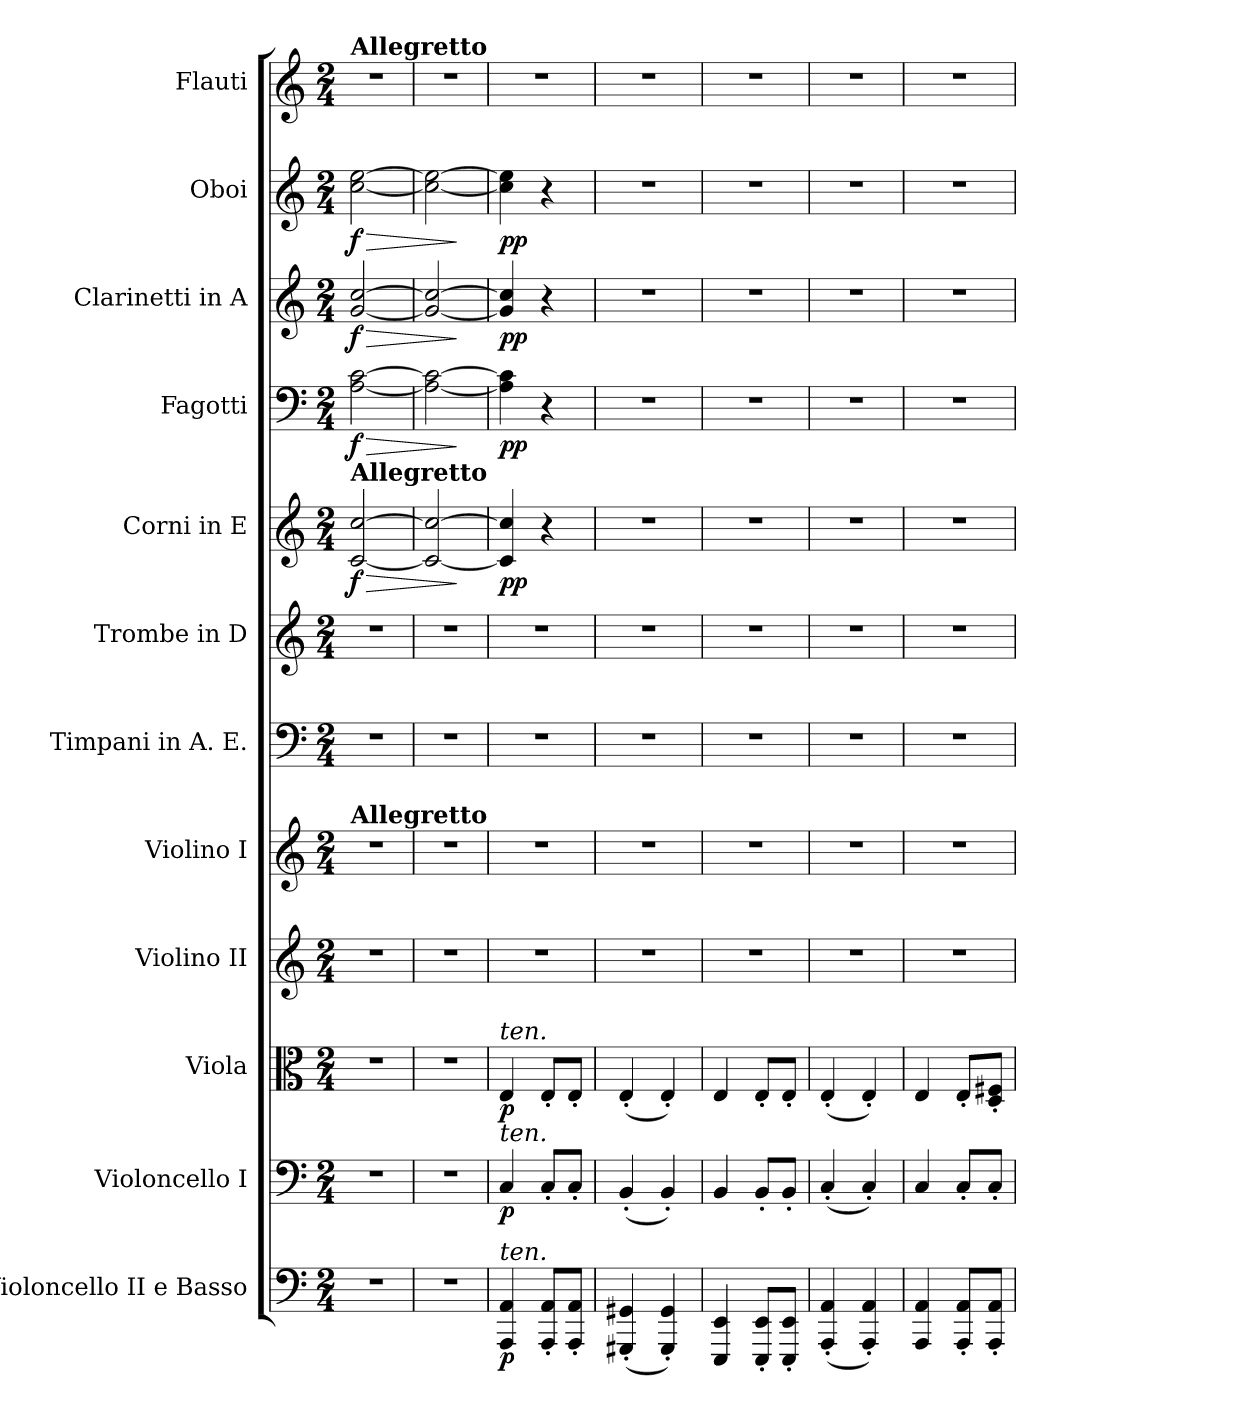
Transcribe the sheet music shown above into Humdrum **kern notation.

**kern	**dynam	**kern	**dynam	**kern	**dynam	**kern	**kern	**kern	**kern	**kern	**dynam	**kern	**dynam	**kern	**dynam	**kern	**dynam	**kern
*part12	*part12	*part11	*part11	*part10	*part10	*part9	*part8	*part7	*part6	*part5	*part5	*part4	*part4	*part3	*part3	*part2	*part2	*part1
*staff12	*staff12	*staff11	*staff11	*staff10	*staff10	*staff9	*staff8	*staff7	*staff6	*staff5	*staff5	*staff4	*staff4	*staff3	*staff3	*staff2	*staff2	*staff1
*I"Violoncello II e Basso	*	*I"Violoncello I	*	*I"Viola	*	*I"Violino II	*I"Violino I	*I"Timpani in A. E.	*I"Trombe in D	*I"Corni in E	*	*I"Fagotti	*	*I"Clarinetti in A	*	*I"Oboi	*	*I"Flauti
*	*	*	*	*	*	*	*	*I'Tp.	*I'Tr.	*I'Corn.	*	*I'Fag.	*	*I'Cl.	*	*I'Ob.	*	*I'Fl.
*clefF4	*	*clefF4	*	*clefC3	*	*clefG2	*clefG2	*clefF4	*clefG2	*clefG2	*	*clefF4	*	*clefG2	*	*clefG2	*	*clefG2
*	*	*	*	*	*	*	*	*	*ITrd-1c-2	*ITrd5c8	*	*	*	*ITrd2c3	*	*	*	*
*k[]	*	*k[]	*	*k[]	*	*k[]	*k[]	*k[]	*k[f#c#]	*k[f#c#g#d#]	*	*k[]	*	*k[f#c#g#]	*	*k[]	*	*k[]
*M2/4	*	*M2/4	*	*M2/4	*	*M2/4	*M2/4	*M2/4	*M2/4	*M2/4	*	*M2/4	*	*M2/4	*	*M2/4	*	*M2/4
=1	=1	=1	=1	=1	=1	=1	=1	=1	=1	=1	=1	=1	=1	=1	=1	=1	=1	=1
!	!	!	!	!	!	!	!	!	!	!	!	!	!	!	!	!	!	!LO:TX:a:B:t=Allegretto
!	!	!	!	!	!	!	!	!	!	!LO:TX:a:B:t=Allegretto	!	!	!	!	!	!	!	!
!	!	!	!	!	!	!	!LO:TX:a:B:t=Allegretto	!	!	!	!	!	!	!	!	!	!	!
!	!	!	!	!	!	!	!	!	!	!	!LO:HP:b	!	!LO:HP:b	!	!LO:HP:b	!	!LO:HP:b	!
!	!	!	!	!	!	!	!	!	!	!	!LO:DY:n=1:b	!	!LO:DY:n=1:b	!	!LO:DY:n=1:b	!	!LO:DY:n=1:b	!
2r	.	2r	.	2r	.	2r	2r	2r	2r	[2Ei/ [2ei/	> f	[2Aj\ [2cZ\	> f	[2ei/ [2aj/	> f	[2ccZ\ [2eei\	> f	2r
=2	=2	=2	=2	=2	=2	=2	=2	=2	=2	=2	=2	=2	=2	=2	=2	=2	=2	=2
2r	.	2r	.	2r	.	2r	2r	2r	2r	2Ei/_ 2ei/_	.	2Aj\_ 2cZ\_	.	2ei/_ 2aj/_	.	2ccZ\_ 2eei\_	.	2r
.	.	.	.	.	.	.	.	.	.	.	]	.	]	.	]	.	]	.
=3	=3	=3	=3	=3	=3	=3	=3	=3	=3	=3	=3	=3	=3	=3	=3	=3	=3	=3
!	!	!	!	!LO:TX:a:i:t=ten.	!	!	!	!	!	!	!	!	!	!	!	!	!	!
!	!	!LO:TX:a:i:t=ten.	!	!	!	!	!	!	!	!	!	!	!	!	!	!	!	!
!LO:TX:a:i:t=ten.	!	!	!	!	!	!	!	!	!	!	!	!	!	!	!	!	!	!
!	!LO:DY:b	!	!LO:DY:b	!	!LO:DY:b	!	!	!	!	!	!LO:DY:b	!	!LO:DY:b	!	!LO:DY:b	!	!LO:DY:b	!
4AAAj/ 4AAj/	p	4CZ/	p	4Ei/	p	2r	2r	2r	2r	4Ei/] 4ei/]	pp	4Aj\] 4cZ\]	pp	4ei/] 4aj/]	pp	4ccZ\] 4eei\]	pp	2r
8AAA/' 8AA/'L	.	8C'/L	.	8E'/L	.	.	.	.	.	4r	.	4r	.	4r	.	4r	.	.
8AAA/' 8AA/'J	.	8C'/J	.	8E'/J	.	.	.	.	.	.	.	.	.	.	.	.	.	.
=4	=4	=4	=4	=4	=4	=4	=4	=4	=4	=4	=4	=4	=4	=4	=4	=4	=4	=4
(4GGG#XZ/' 4GG#XZ/'	.	(4BB'i/	.	(4E'j/	.	2r	2r	2r	2r	2r	.	2r	.	2r	.	2r	.	2r
4GGG#/' 4GG#/')	.	4BB'/)	.	4E'/)	.	.	.	.	.	.	.	.	.	.	.	.	.	.
=5	=5	=5	=5	=5	=5	=5	=5	=5	=5	=5	=5	=5	=5	=5	=5	=5	=5	=5
4EEE/ 4EE/	.	4BB/	.	4E/	.	2r	2r	2r	2r	2r	.	2r	.	2r	.	2r	.	2r
8EEE/' 8EE/'L	.	8BB'/L	.	8E'/L	.	.	.	.	.	.	.	.	.	.	.	.	.	.
8EEE/' 8EE/'J	.	8BB'/J	.	8E'/J	.	.	.	.	.	.	.	.	.	.	.	.	.	.
=6	=6	=6	=6	=6	=6	=6	=6	=6	=6	=6	=6	=6	=6	=6	=6	=6	=6	=6
(4AAAj/' 4AAj/'	.	(4C'Z/	.	(4E'i/	.	2r	2r	2r	2r	2r	.	2r	.	2r	.	2r	.	2r
4AAA/' 4AA/')	.	4C'/)	.	4E'/)	.	.	.	.	.	.	.	.	.	.	.	.	.	.
=7	=7	=7	=7	=7	=7	=7	=7	=7	=7	=7	=7	=7	=7	=7	=7	=7	=7	=7
4AAAj/ 4AAj/	.	4CZ/	.	4Ei/	.	2r	2r	2r	2r	2r	.	2r	.	2r	.	2r	.	2r
8AAA/' 8AA/'L	.	8C'/L	.	8E'/L	.	.	.	.	.	.	.	.	.	.	.	.	.	.
8AAA/' 8AA/'J	.	8C'/J	.	8D/' 8F#X/'J	.	.	.	.	.	.	.	.	.	.	.	.	.	.
=	=	=	=	=	=	=	=	=	=	=	=	=	=	=	=	=	=	=
*-	*-	*-	*-	*-	*-	*-	*-	*-	*-	*-	*-	*-	*-	*-	*-	*-	*-	*-
